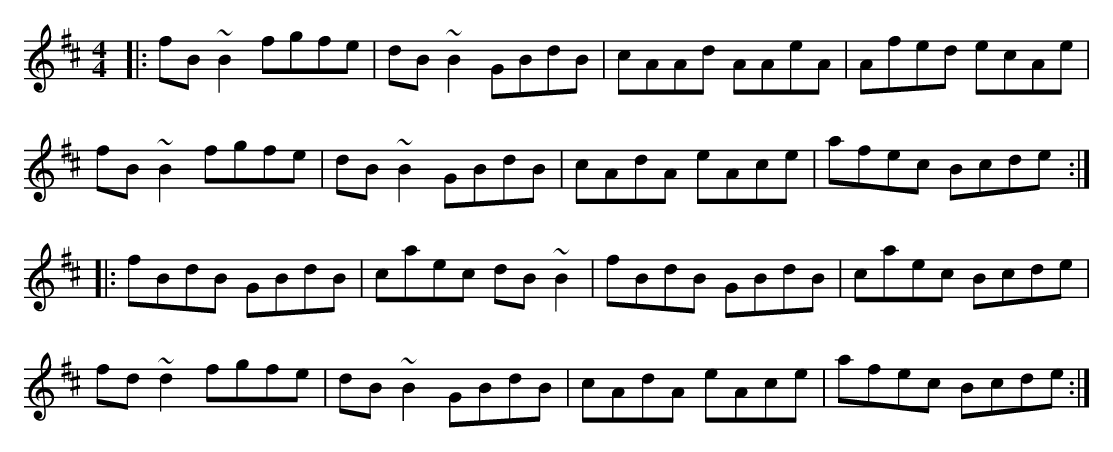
X:1
M:4/4
K:Bmin
|:fB~B2 fgfe|dB~B2 GBdB|cAAd AAeA|Afed ecAe|
fB~B2 fgfe|dB~B2 GBdB|cAdA eAce|afec Bcde:|
|:fBdB GBdB|caec dB~B2|fBdB GBdB|caec Bcde|
fd~d2 fgfe|dB~B2 GBdB|cAdA eAce|afec Bcde:|
